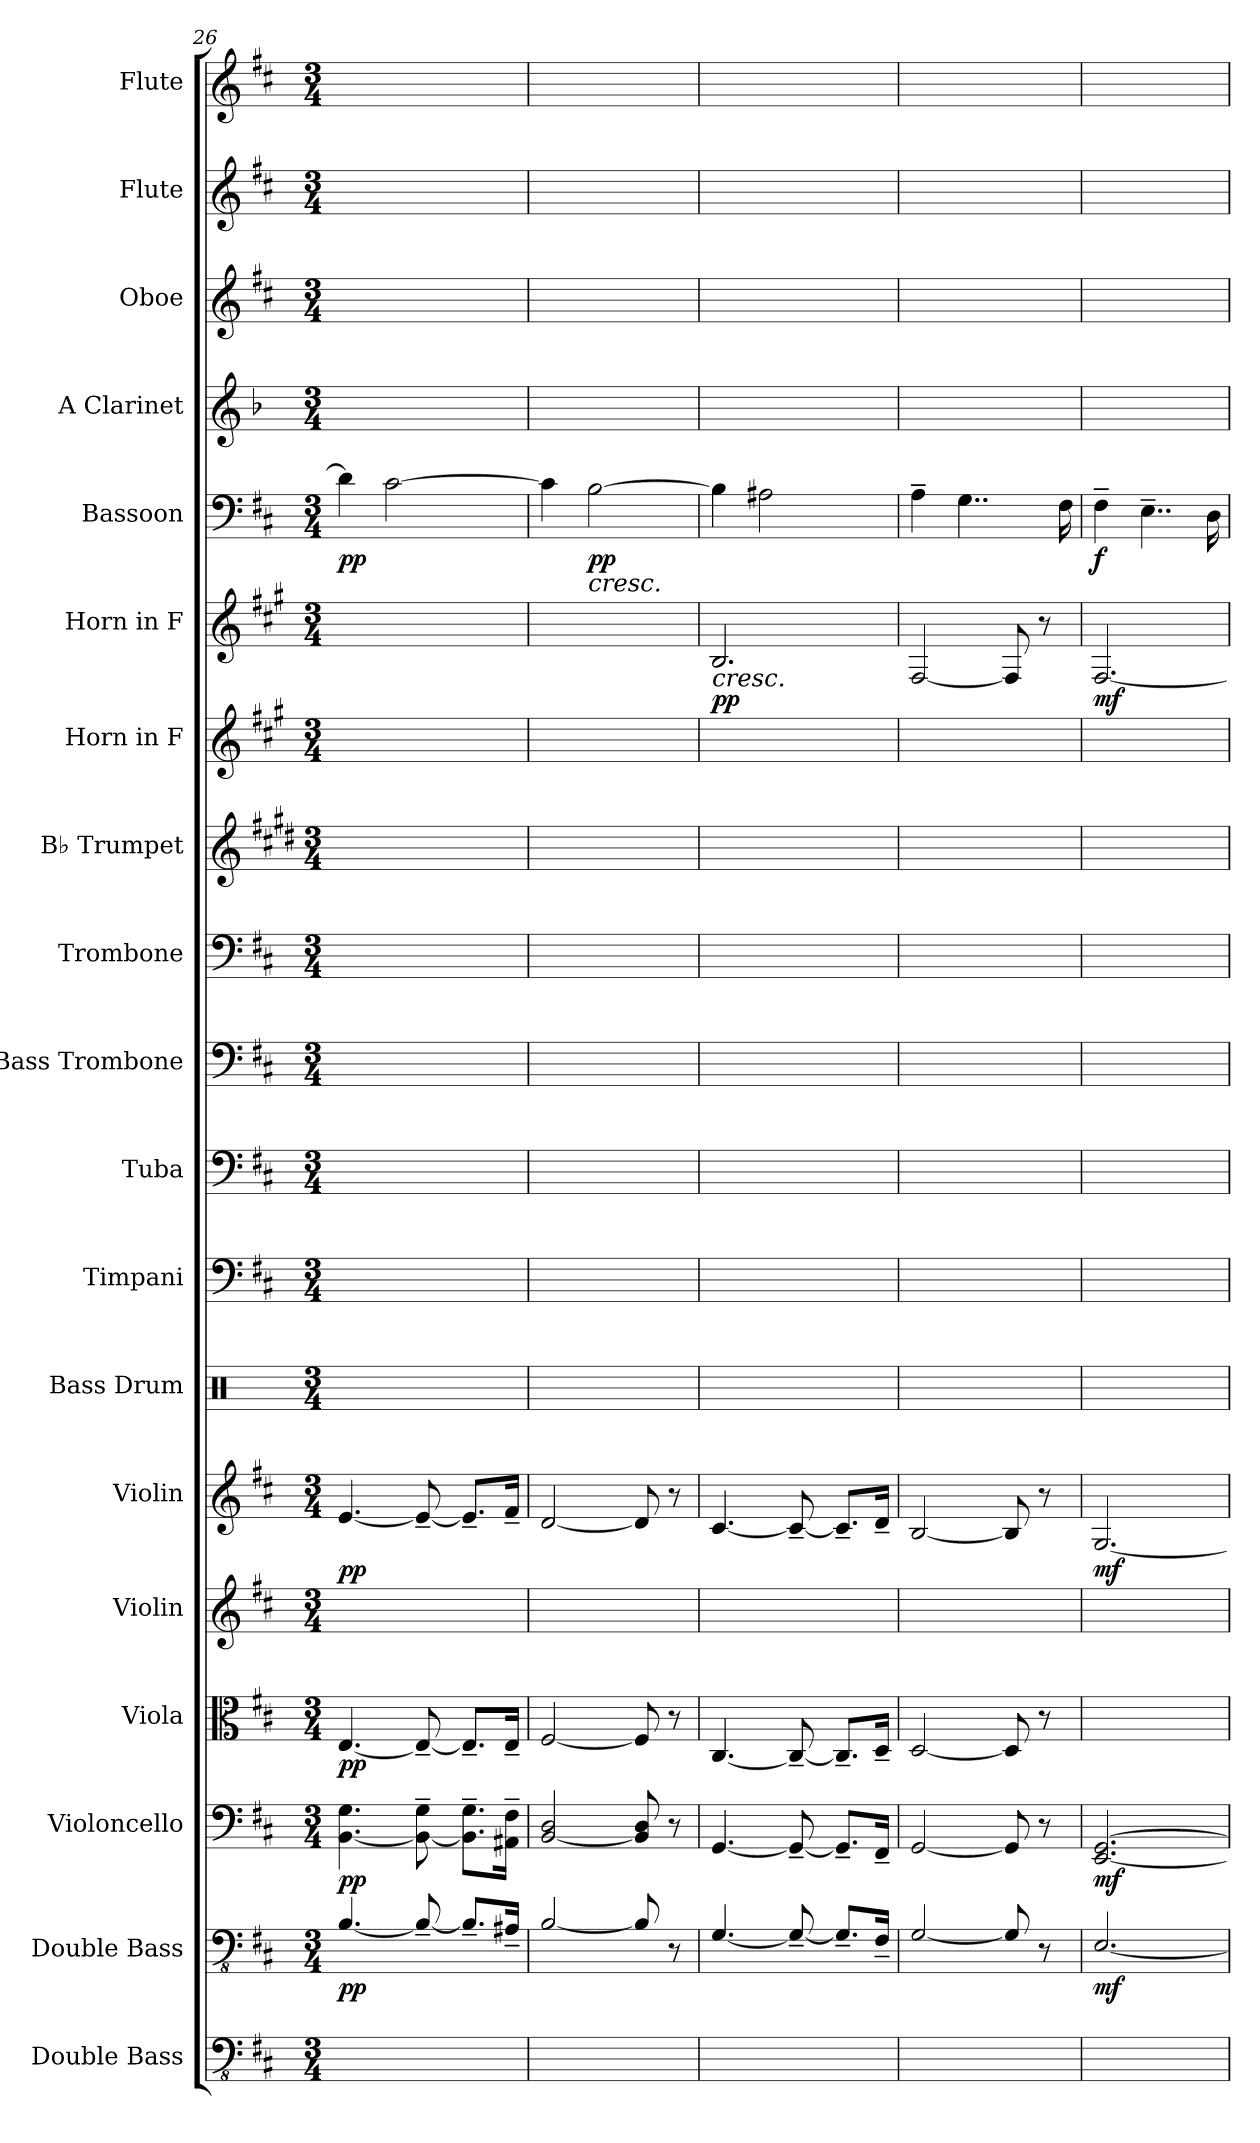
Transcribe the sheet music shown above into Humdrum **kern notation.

**kern	**kern	**dynam	**kern	**dynam	**kern	**dynam	**kern	**kern	**dynam	**kern	**kern	**kern	**kern	**kern	**kern	**kern	**kern	**dynam	**kern	**dynam	**kern	**kern	**kern	**kern
*part19	*part18	*part18	*part17	*part17	*part16	*part16	*part15	*part14	*part14	*part13	*part12	*part11	*part10	*part9	*part8	*part7	*part6	*part6	*part5	*part5	*part4	*part3	*part2	*part1
*staff19	*staff18	*staff18	*staff17	*staff17	*staff16	*staff16	*staff15	*staff14	*staff14	*staff13	*staff12	*staff11	*staff10	*staff9	*staff8	*staff7	*staff6	*staff6	*staff5	*staff5	*staff4	*staff3	*staff2	*staff1
*I"Double Bass	*I"Double Bass	*	*I"Violoncello	*	*I"Viola	*	*I"Violin	*I"Violin	*	*I"Bass Drum	*I"Timpani	*I"Tuba	*I"Bass Trombone	*I"Trombone	*I"B♭ Trumpet	*I"Horn in F	*I"Horn in F	*	*I"Bassoon	*	*I"A Clarinet	*I"Oboe	*I"Flute	*I"Flute
*I'Db.	*I'Db.	*	*I'Vlc.	*	*I'Vla.	*	*I'Vln.	*I'Vln.	*	*I'B. Dr.	*I'Timp.	*I'Tba.	*I'B. Trb.	*I'Trb.	*I'B♭ Tpt.	*	*	*	*I'Bsn.	*	*I'A Cl.	*I'Ob.	*I'Fl.	*I'Fl.
*clefFv4	*clefFv4	*	*clefF4	*	*clefC3	*	*clefG2	*clefG2	*	*clefX	*clefF4	*clefF4	*clefF4	*clefF4	*clefG2	*clefG2	*clefG2	*	*clefF4	*	*clefG2	*clefG2	*clefG2	*clefG2
*ITrd7c12	*ITrd7c12	*	*	*	*	*	*	*	*	*	*	*	*	*	*ITrd1c2	*ITrd4c7	*ITrd4c7	*	*	*	*ITrd2c3	*	*	*
*k[f#c#]	*k[f#c#]	*	*k[f#c#]	*	*k[f#c#]	*	*k[f#c#]	*k[f#c#]	*	*k[]	*k[f#c#]	*k[f#c#]	*k[f#c#]	*k[f#c#]	*k[f#c#]	*k[f#c#]	*k[f#c#]	*	*k[f#c#]	*	*k[f#c#]	*k[f#c#]	*k[f#c#]	*k[f#c#]
*M3/4	*M3/4	*	*M3/4	*	*M3/4	*	*M3/4	*M3/4	*	*M3/4	*M3/4	*M3/4	*M3/4	*M3/4	*M3/4	*M3/4	*M3/4	*	*M3/4	*	*M3/4	*M3/4	*M3/4	*M3/4
=26	=26	=26	=26	=26	=26	=26	=26	=26	=26	=26	=26	=26	=26	=26	=26	=26	=26	=26	=26	=26	=26	=26	=26	=26
!	!	!LO:DY:b	!	!LO:DY:b	!	!LO:DY:b	!	!	!LO:DY:b	!	!	!	!	!	!	!	!	!	!	!LO:DY:b	!	!	!	!
2.ryy	[4.BBB/	pp	[4.BB\ 4.G\	pp	[4.E/	pp	2.ryy	[4.e/	pp	2.ryy	2.ryy	2.ryy	2.ryy	2.ryy	2.ryy	2.ryy	2.ryy	.	4d\]	pp	2.ryy	2.ryy	2.ryy	2.ryy
.	.	.	.	.	.	.	.	.	.	.	.	.	.	.	.	.	.	.	[2c#\	.	.	.	.	.
.	8BBB~/_	.	8BB\_~ 8G\~	.	8E~/_	.	.	8e~/_	.	.	.	.	.	.	.	.	.	.	.	.	.	.	.	.
.	8.BBB~/L]	.	8.BB\]~ 8.G\~L	.	8.E~/L]	.	.	8.e~/L]	.	.	.	.	.	.	.	.	.	.	.	.	.	.	.	.
.	16AAA#X~/Jk	.	16AA#X\~ 16F#\~Jk	.	16E~/Jk	.	.	16f#~/Jk	.	.	.	.	.	.	.	.	.	.	.	.	.	.	.	.
=27	=27	=27	=27	=27	=27	=27	=27	=27	=27	=27	=27	=27	=27	=27	=27	=27	=27	=27	=27	=27	=27	=27	=27	=27
2.ryy	[2BBB/	.	[2BB/ 2D/	.	[2F#/	.	2.ryy	[2d/	.	2.ryy	2.ryy	2.ryy	2.ryy	2.ryy	2.ryy	2.ryy	2.ryy	.	4c#\]	.	2.ryy	2.ryy	2.ryy	2.ryy
!	!	!	!	!	!	!	!	!	!	!	!	!	!	!	!	!	!	!	!	!LO:HP:b	!	!	!	!
!	!	!	!	!	!	!	!	!	!	!	!	!	!	!	!	!	!	!	!	!LO:DY:n=1:b	!	!	!	!
.	.	.	.	.	.	.	.	.	.	.	.	.	.	.	.	.	.	.	[2B\	< pp	.	.	.	.
.	8BBB/]	.	8BB/] 8D/	.	8F#/]	.	.	8d/]	.	.	.	.	.	.	.	.	.	.	.	.	.	.	.	.
.	8r	.	8r	.	8r	.	.	8r	.	.	.	.	.	.	.	.	.	.	.	.	.	.	.	.
!!LO:PB:g=z
=28	=28	=28	=28	=28	=28	=28	=28	=28	=28	=28	=28	=28	=28	=28	=28	=28	=28	=28	=28	=28	=28	=28	=28	=28
!	!	!	!	!	!	!	!	!	!	!	!	!	!	!	!	!	!	!LO:HP:b	!	!	!	!	!	!
!	!	!	!	!	!	!	!	!	!	!	!	!	!	!	!	!	!	!LO:DY:n=1:b	!	!	!	!	!	!
2.ryy	[4.GGG/	.	[4.GG/	.	[4.C#/	.	2.ryy	[4.c#/	.	2.ryy	2.ryy	2.ryy	2.ryy	2.ryy	2.ryy	2.ryy	2.E/	< pp	4B\]	.	2.ryy	2.ryy	2.ryy	2.ryy
.	.	.	.	.	.	.	.	.	.	.	.	.	.	.	.	.	.	.	2A#X\	.	.	.	.	.
.	8GGG~/_	.	8GG~/_	.	8C#~/_	.	.	8c#~/_	.	.	.	.	.	.	.	.	.	.	.	.	.	.	.	.
.	8.GGG~/L]	.	8.GG~/L]	.	8.C#~/L]	.	.	8.c#~/L]	.	.	.	.	.	.	.	.	.	.	.	.	.	.	.	.
.	16FFF#~/Jk	.	16FF#~/Jk	.	16D~/Jk	.	.	16d~/Jk	.	.	.	.	.	.	.	.	.	.	.	.	.	.	.	.
=29	=29	=29	=29	=29	=29	=29	=29	=29	=29	=29	=29	=29	=29	=29	=29	=29	=29	=29	=29	=29	=29	=29	=29	=29
2.ryy	[2GGG/	.	[2GG/	.	[2D/	.	2.ryy	[2B/	.	2.ryy	2.ryy	2.ryy	2.ryy	2.ryy	2.ryy	2.ryy	[2BB/	.	4A~\	.	2.ryy	2.ryy	2.ryy	2.ryy
.	.	.	.	.	.	.	.	.	.	.	.	.	.	.	.	.	.	.	4..G\	.	.	.	.	.
.	8GGG/]	.	8GG/]	.	8D/]	.	.	8B/]	.	.	.	.	.	.	.	.	8BB/]	.	.	.	.	.	.	.
.	8r	.	8r	.	8r	.	.	8r	.	.	.	.	.	.	.	.	8r	.	.	.	.	.	.	.
.	.	.	.	.	.	.	.	.	.	.	.	.	.	.	.	.	.	.	16F#\	.	.	.	.	.
=30	=30	=30	=30	=30	=30	=30	=30	=30	=30	=30	=30	=30	=30	=30	=30	=30	=30	=30	=30	=30	=30	=30	=30	=30
!	!	!LO:DY:b	!	!LO:DY:b	!	!	!	!	!LO:DY:b	!	!	!	!	!	!	!	!	!LO:DY:b	!	!LO:DY:b	!	!	!	!
2.ryy	[2.EEE/	mf	[2.EE/ [2.GG/	mf	2.ryy	.	2.ryy	[2.G/	mf	2.ryy	2.ryy	2.ryy	2.ryy	2.ryy	2.ryy	2.ryy	[2.BB/	mf	4F#~\	f	2.ryy	2.ryy	2.ryy	2.ryy
.	.	.	.	.	.	.	.	.	.	.	.	.	.	.	.	.	.	.	4..E~\	.	.	.	.	.
.	.	.	.	.	.	.	.	.	.	.	.	.	.	.	.	.	.	.	16D\	.	.	.	.	.
.	.	.	.	.	.	.	.	.	.	.	.	.	.	.	.	.	.	[	.	[	.	.	.	.
=	=	=	=	=	=	=	=	=	=	=	=	=	=	=	=	=	=	=	=	=	=	=	=	=
*-	*-	*-	*-	*-	*-	*-	*-	*-	*-	*-	*-	*-	*-	*-	*-	*-	*-	*-	*-	*-	*-	*-	*-	*-
